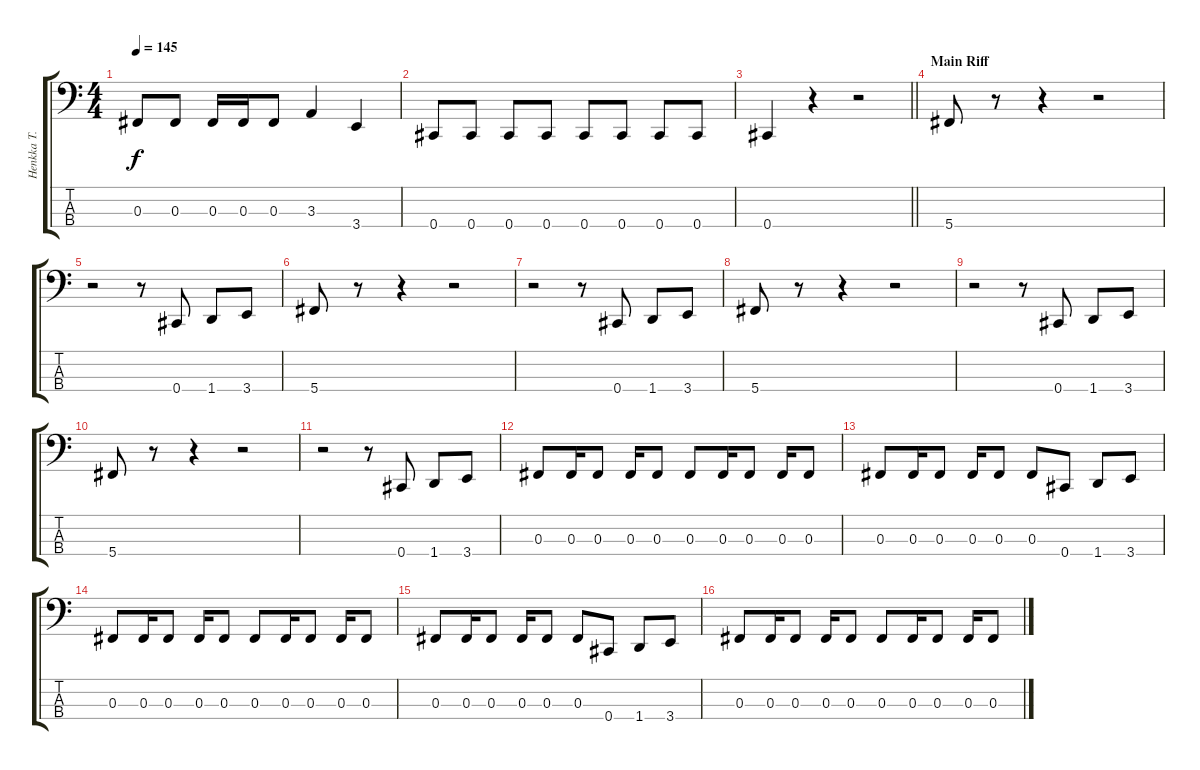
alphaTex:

\track ("Henkka T. Blacksmith" "Henkka T. ") {instrument electricbasspick}
\staff {score tabs}
\tuning (E2 B1 Gb1 Db1) {hide}
\ts (4 4)
\tempo 145
\clef f4
\ks c
0.3.8{dy f} 0.3.8 0.3.16 0.3.16 0.3.8 3.3.4 3.4.4 |
0.4.8 0.4.8 0.4.8 0.4.8 0.4.8 0.4.8 0.4.8 0.4.8 |
\barLineRight lightlight
0.4.4 r.4 r.2 |
\section ("" "Main Riff")
5.4.8 r.8 r.4 r.2 |
r.2 r.8 0.4.8 1.4.8 3.4.8 |
5.4.8 r.8 r.4 r.2 |
r.2 r.8 0.4.8 1.4.8 3.4.8 |
5.4.8 r.8 r.4 r.2 |
r.2 r.8 0.4.8 1.4.8 3.4.8 |
5.4.8 r.8 r.4 r.2 |
r.2 r.8 0.4.8 1.4.8 3.4.8 |
0.3.8 0.3.16 0.3.8 0.3.16 0.3.8 0.3.8 0.3.16 0.3.8 0.3.16 0.3.8 |
0.3.8 0.3.16 0.3.8 0.3.16 0.3.8 0.3.8 0.4.8 1.4.8 3.4.8 |
0.3.8 0.3.16 0.3.8 0.3.16 0.3.8 0.3.8 0.3.16 0.3.8 0.3.16 0.3.8 |
0.3.8 0.3.16 0.3.8 0.3.16 0.3.8 0.3.8 0.4.8 1.4.8 3.4.8 |
0.3.8 0.3.16 0.3.8 0.3.16 0.3.8 0.3.8 0.3.16 0.3.8 0.3.16 0.3.8
